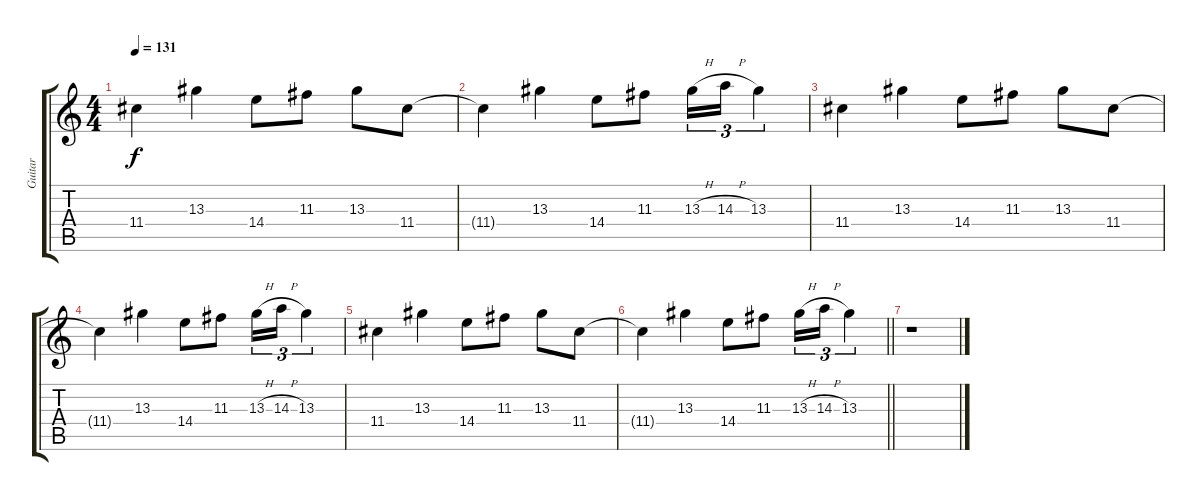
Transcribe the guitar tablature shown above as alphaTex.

\track ("Guitar" "Guitar") {instrument distortionguitar}
\staff {score tabs}
\tuning (E4 B3 G3 D3 A2 E2) {hide}
\ts (4 4)
\tempo 131
\clef g2
\ks c
11.4.4{dy f} 13.3.4 14.4.8 11.3.8 13.3.8 11.4.8 |
11.4{t}.4 13.3.4 14.4.8 11.3.8 13.3{h}.16{tu (3 2)} 14.3{h}.16{tu (3 2)} 13.3.4{tu (3 2)} |
11.4.4 13.3.4 14.4.8 11.3.8 13.3.8 11.4.8 |
11.4{t}.4 13.3.4 14.4.8 11.3.8 13.3{h}.16{tu (3 2)} 14.3{h}.16{tu (3 2)} 13.3.4{tu (3 2)} |
11.4.4 13.3.4 14.4.8 11.3.8 13.3.8 11.4.8 |
\barLineRight lightlight
11.4{t}.4 13.3.4 14.4.8 11.3.8 13.3{h}.16{tu (3 2)} 14.3{h}.16{tu (3 2)} 13.3.4{tu (3 2)} |
r.1
